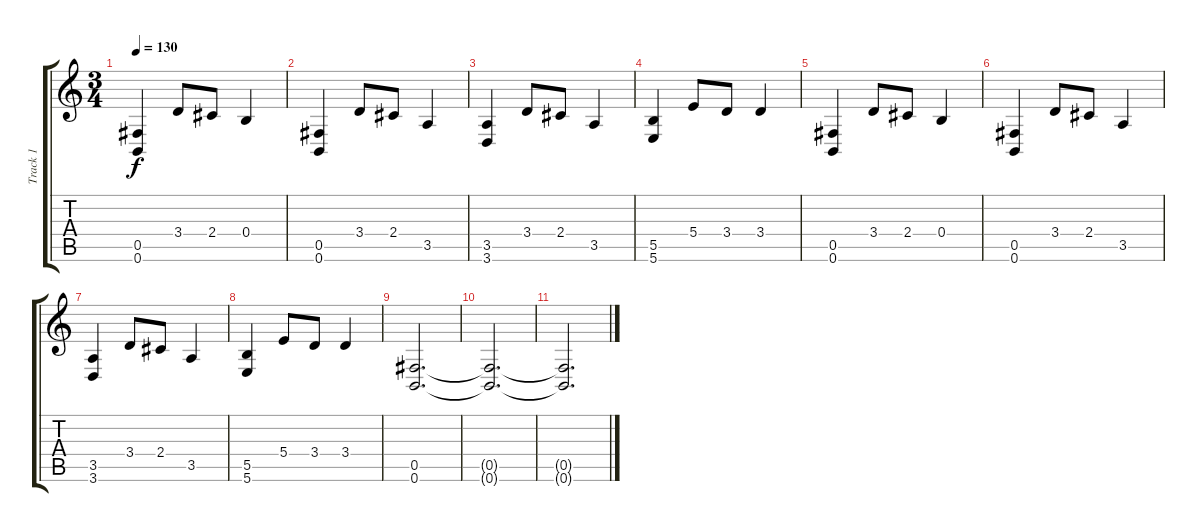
\track ("Track 1" "Track 1") {instrument acousticguitarsteel}
\staff {score tabs}
\tuning (Db4 Ab3 E3 B2 Gb2 B1) {hide}
\ts (3 4)
\tempo 130
\clef g2
\ks c
(0.5 0.6).4{dy f} 3.4.8 2.4.8 0.4.4 |
(0.5 0.6).4 3.4.8 2.4.8 3.5.4 |
(3.5 3.6).4 3.4.8 2.4.8 3.5.4 |
(5.5 5.6).4 5.4.8 3.4.8 3.4.4 |
(0.5 0.6).4 3.4.8 2.4.8 0.4.4 |
(0.5 0.6).4 3.4.8 2.4.8 3.5.4 |
(3.5 3.6).4 3.4.8 2.4.8 3.5.4 |
(5.5 5.6).4 5.4.8 3.4.8 3.4.4 |
(0.5 0.6).2{d} |
(0.5{t} 0.6{t}).2{d} |
(0.5{t} 0.6{t}).2{d}
